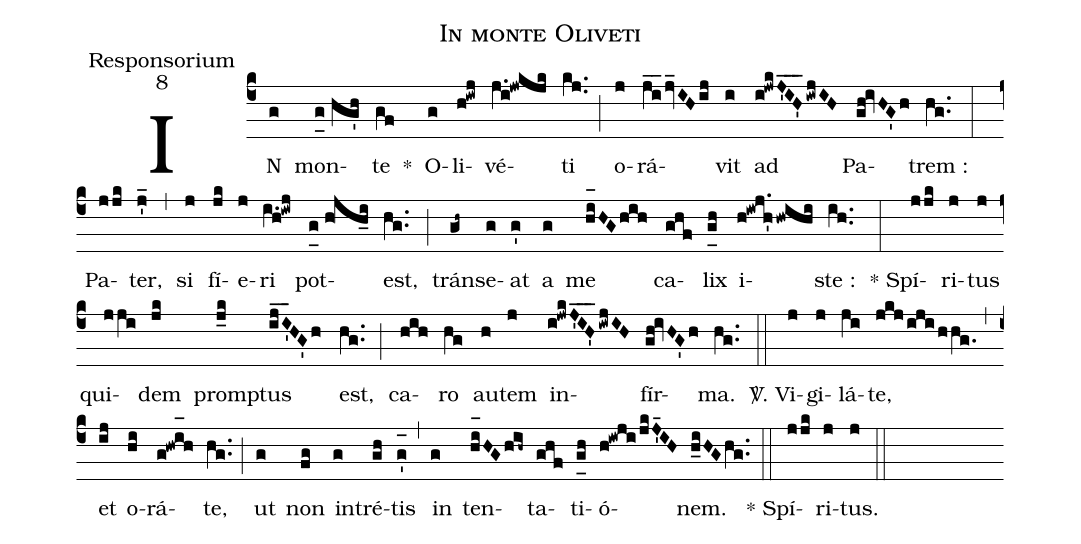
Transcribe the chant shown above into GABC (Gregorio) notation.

name:In monte Oliveti;
office-part:Responsorium;
mode:8;
%%
(c4) IN(g) mon(g_0[uh:l]//hg'h)te(gf) *() O(g)li(h!iwj)vé(j.i!jwkjk)ti(kj..) (;) o(j)rá(j_i_2jv_IHij)vit(i) ad(i!jwkJ'_I_H'_/!iwjIH) Pa(gh!ivHG'h)trem :(hg..) (:) Pa(jjk)ter,(j'_) (,) si(j) fí(jk)e(j)ri(i.h!iwj) pot(g_0[uh:l]//h!jh_i)est,(hg..) (;) tráns(gh~)e(g)at(g') a(g) me(hi_[oh:h]HGhih) ca(ghf)lix(g_[uh:l]h) i(h!iwj.h'hwihi)ste :(ih..) (:) * Spí(jjk)ri(j)tus(j) qui(jji)dem(jk) prom(j_k)ptus(ij_I'_3HG'h) est,(hg..) (;) ca(hih)ro(hg) au(h)tem(j) in(i!jwkJ'_I_H'_/!iwjIH)fír(gh!ivHG'h)ma.(hg..) (::)
<sp>V/</sp>. Vi(j)gi(j)lá(ji)te,(jkjijihhg.) (,) et(ij) o(hi)rá(g!hwi_[oh:h]h)te,(hg..) (;) ut(g) non(fg) in(g)tré(gh)tis(g'_[oh:h]) (,) in(g) ten(hi_[oh:h]HGhih~)ta(ghf)ti(g_[uh:l]h)ó(h!iwji/jkJ'_4IH)nem.(h_iHGhg..) (::) * Spí(jjk)ri(j)tus.(j) (::)
